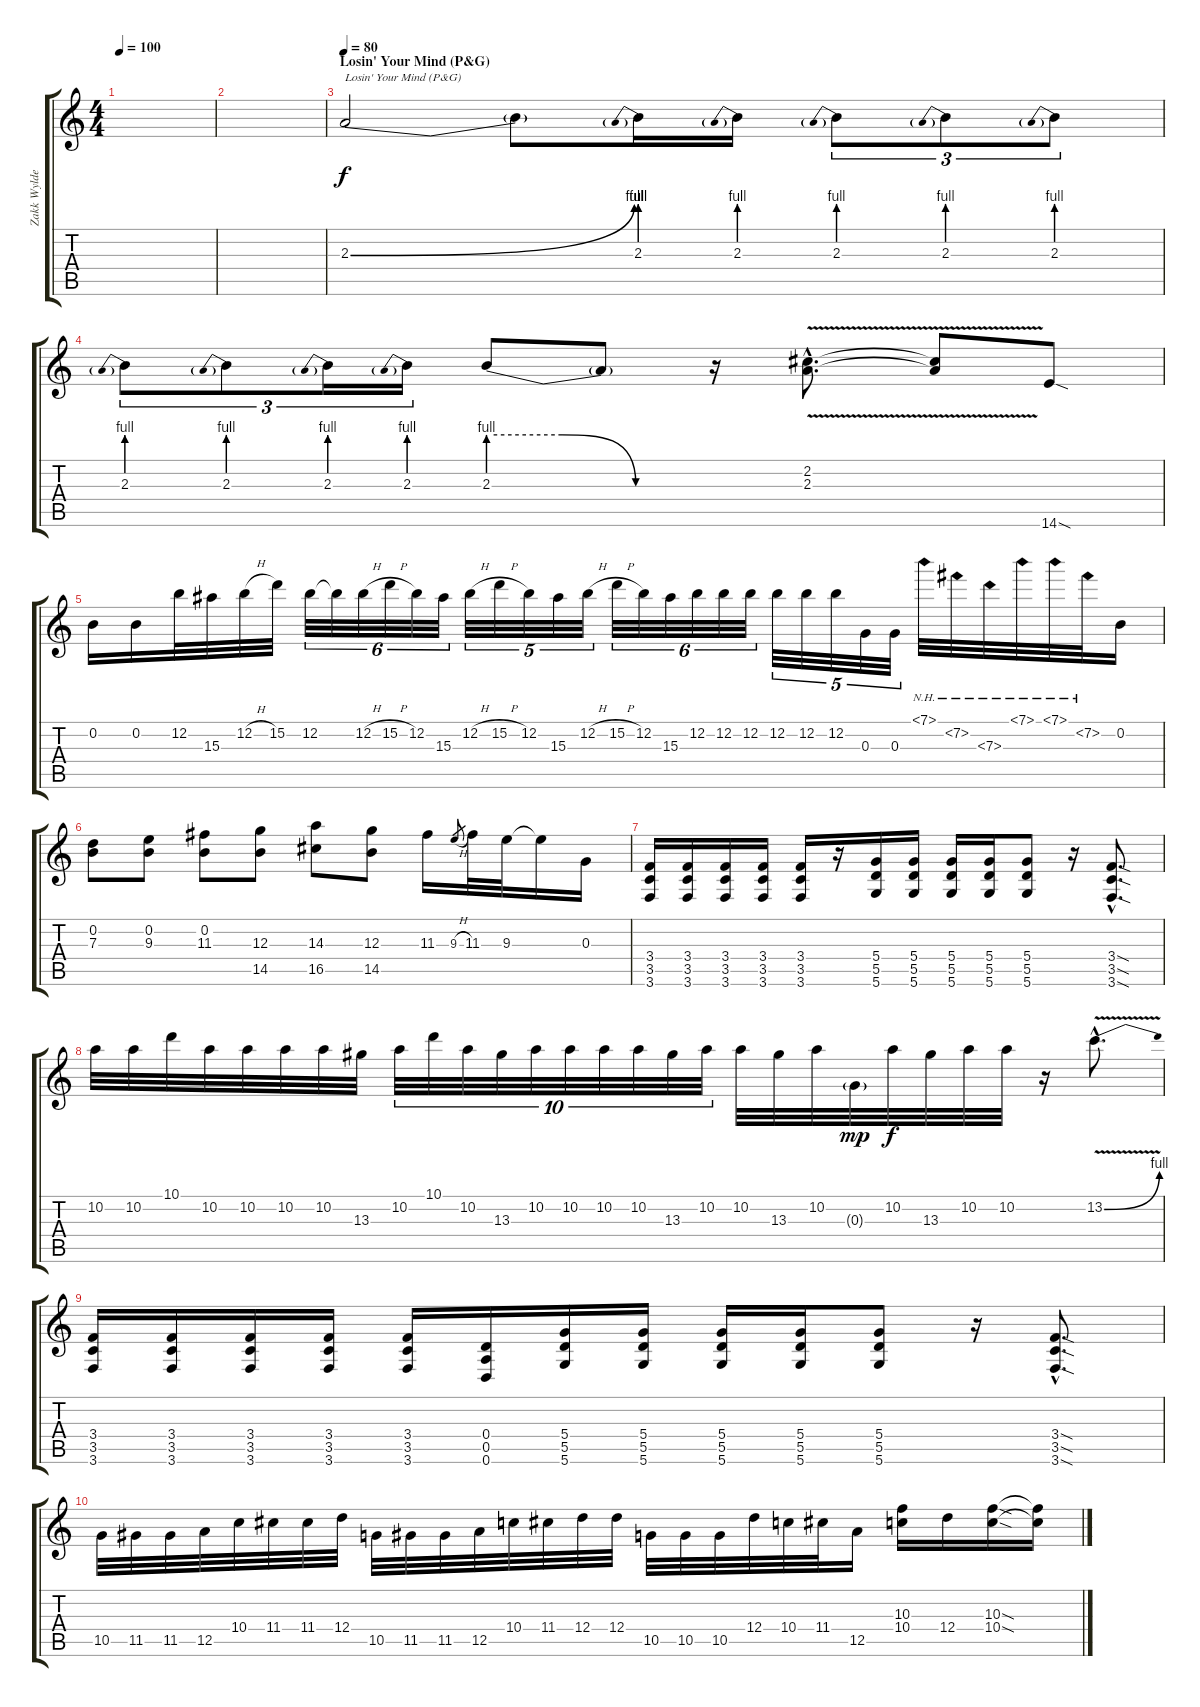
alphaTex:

\track ("Zakk Wylde" "Zakk Wylde") {instrument overdrivenguitar}
\staff {score tabs}
\tuning (E4 B3 G3 D3 A2 D2) {hide}
\ts (4 4)
\tempo 100
\clef g2
\ks c
|
|
\section ("" "Losin' Your Mind (P&G)")
\tempo 80
2.3{be (bend 0 0 60 4)}.2{txt "Losin' Your Mind (P&G)" instrument overdrivenguitar} 2.3{t}.8 2.3{be (prebend 0 4 60 4)}.16 2.3{be (prebend 0 4 60 4)}.16 2.3{be (prebend 0 4 60 4)}.8{tu (3 2)} 2.3{be (prebend 0 4 60 4)}.8{tu (3 2)} 2.3{be (prebend 0 4 60 4)}.8{tu (3 2)} |
2.3{be (prebend 0 4 60 4)}.8{tu (3 2)} 2.3{be (prebend 0 4 60 4)}.8{tu (3 2)} 2.3{be (prebend 0 4 60 4)}.16{tu (3 2)} 2.3{be (prebend 0 4 60 4)}.16{tu (3 2)} 2.3{be (custom 0 4 20 4 40 0 60 0)}.8 2.3{t}.8 r.16 (2.2{v hac} 2.3{v hac}).8{d} (2.2{t} 2.3{t}).8 14.6{sod}.8 |
0.2.16 0.2.16 12.2.32 15.3.32 12.2{h}.32 15.2.32 12.2.32{tu (6 4)} 12.2{t}.32{tu (6 4)} 12.2{h}.32{tu (6 4)} 15.2{h}.32{tu (6 4)} 12.2.32{tu (6 4)} 15.3.32{tu (6 4)} 12.2{h}.32{tu (5 4)} 15.2{h}.32{tu (5 4)} 12.2.32{tu (5 4)} 15.3.32{tu (5 4)} 12.2{h}.32{tu (5 4)} 15.2{h}.32{tu (6 4)} 12.2.32{tu (6 4)} 15.3.32{tu (6 4)} 12.2.32{tu (6 4)} 12.2.32{tu (6 4)} 12.2.32{tu (6 4)} 12.2.32{tu (5 4)} 12.2.32{tu (5 4)} 12.2.32{tu (5 4)} 0.3.32{tu (5 4)} 0.3.32{tu (5 4)} 7.1{nh}.32 7.2{nh}.32 7.3{nh}.32 7.1{nh}.32 7.1{nh}.32 7.2{nh}.32 0.2.16 |
(0.2 7.3).8 (0.2 9.3).8 (0.2 11.3).8 (12.3 14.5).8 (14.3 16.5).8 (12.3 14.5).8 11.3.16 9.3{h}.8{gr} 11.3.32 9.3.32 9.3{t}.16 0.3.16 |
(3.4 3.5 3.6).16 (3.4 3.5 3.6).16 (3.4 3.5 3.6).16 (3.4 3.5 3.6).16 (3.4 3.5 3.6).16 r.16 (5.4 5.5 5.6).16 (5.4 5.5 5.6).16 (5.4 5.5 5.6).16 (5.4 5.5 5.6).16 (5.4 5.5 5.6).8 r.16 (3.4{sod hac} 3.5{sod hac} 3.6{sod hac}).8{d} |
10.2.32 10.2.32 10.1.32 10.2.32 10.2.32 10.2.32 10.2.32 13.3.32 10.2.32{tu (10 8)} 10.1.32{tu (10 8)} 10.2.32{tu (10 8)} 13.3.32{tu (10 8)} 10.2.32{tu (10 8)} 10.2.32{tu (10 8)} 10.2.32{tu (10 8)} 10.2.32{tu (10 8)} 13.3.32{tu (10 8)} 10.2.32{tu (10 8)} 10.2.32 13.3.32 10.2.32 0.3{g}.32{dy mp} 10.2.32{dy f} 13.3.32 10.2.32 10.2.32 r.16 13.2{be (bend 0 0 60 4) v hac}.8{d} |
(3.4 3.5 3.6).16 (3.4 3.5 3.6).16 (3.4 3.5 3.6).16 (3.4 3.5 3.6).16 (3.4 3.5 3.6).16 (0.4 0.5 0.6).16 (5.4 5.5 5.6).16 (5.4 5.5 5.6).16 (5.4 5.5 5.6).16 (5.4 5.5 5.6).16 (5.4 5.5 5.6).8 r.16 (3.4{sod hac} 3.5{sod hac} 3.6{sod hac}).8{d} |
10.5.32 11.5.32 11.5.32 12.5.32 10.4.32 11.4.32 11.4.32 12.4.32 10.5.32 11.5.32 11.5.32 12.5.32 10.4.32 11.4.32 12.4.32 12.4.32 10.5.32 10.5.32 10.5.32 12.4.32 10.4.32 11.4.32 12.5.16 (10.3 10.4).16 12.4.16 (10.3{sod} 10.4{sod}).16 (10.3{t} 10.4{t}).16
